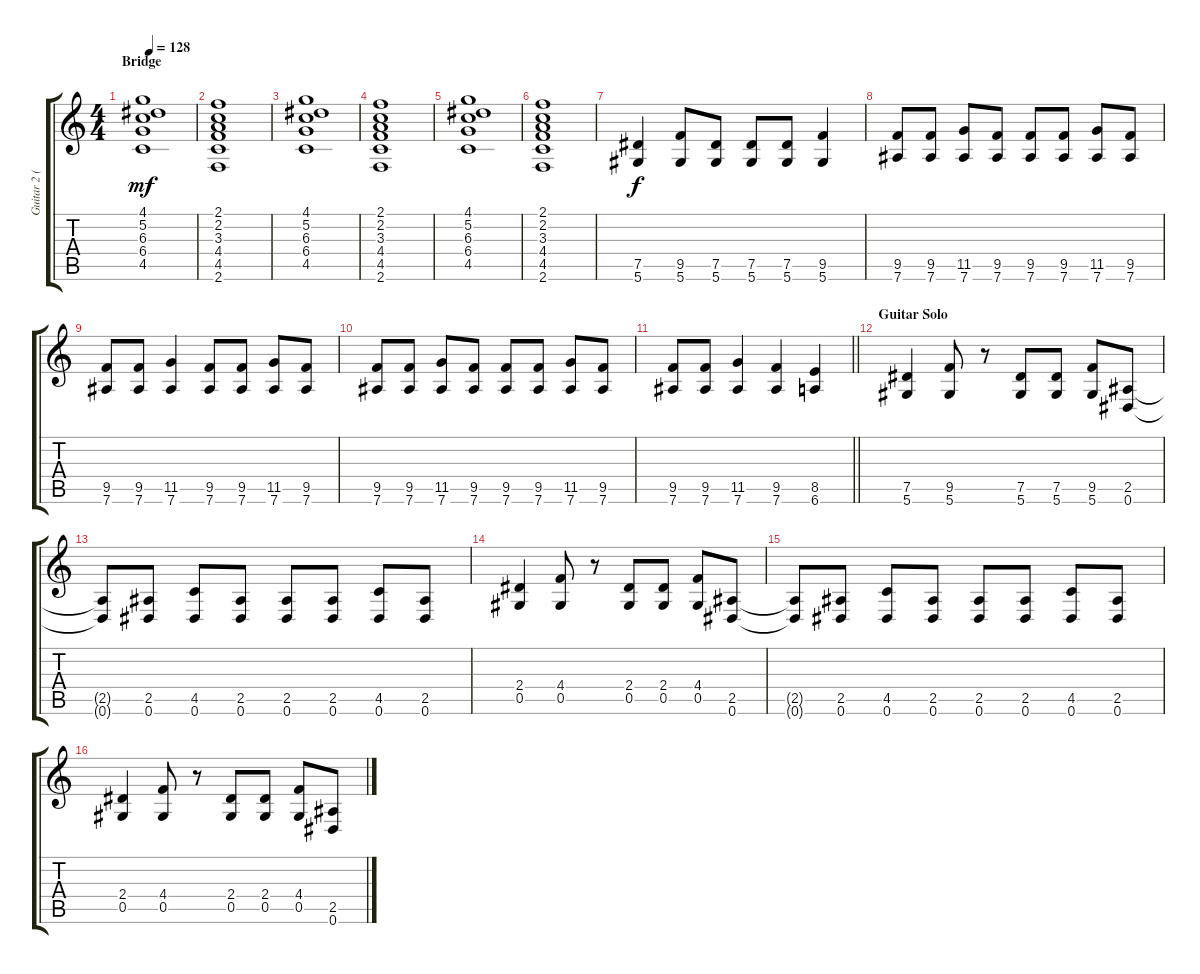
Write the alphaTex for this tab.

\track ("Guitar 2 (Izzy Stradlin')" "Guitar 2 (") {instrument distortionguitar}
\staff {score tabs}
\tuning (Eb4 Bb3 Gb3 Db3 Ab2 Eb2) {hide}
\ts (4 4)
\section ("" "Bridge")
\tempo 128
\clef g2
\ks c
(4.1 5.2 6.3 6.4 4.5).1{dy mf} |
(2.1 2.2 3.3 4.4 4.5 2.6).1 |
(4.1 5.2 6.3 6.4 4.5).1 |
(2.1 2.2 3.3 4.4 4.5 2.6).1 |
(4.1 5.2 6.3 6.4 4.5).1 |
(2.1 2.2 3.3 4.4 4.5 2.6).1 |
(7.5 5.6).4{dy f} (9.5 5.6).8 (7.5 5.6).8 (7.5 5.6).8 (7.5 5.6).8 (9.5 5.6).4 |
(9.5 7.6).8 (9.5 7.6).8 (11.5 7.6).8 (9.5 7.6).8 (9.5 7.6).8 (9.5 7.6).8 (11.5 7.6).8 (9.5 7.6).8 |
(9.5 7.6).8 (9.5 7.6).8 (11.5 7.6).4 (9.5 7.6).8 (9.5 7.6).8 (11.5 7.6).8 (9.5 7.6).8 |
(9.5 7.6).8 (9.5 7.6).8 (11.5 7.6).8 (9.5 7.6).8 (9.5 7.6).8 (9.5 7.6).8 (11.5 7.6).8 (9.5 7.6).8 |
\barLineRight lightlight
(9.5 7.6).8 (9.5 7.6).8 (11.5 7.6).4 (9.5 7.6).4 (8.5 6.6).4 |
\section ("" "Guitar Solo")
(7.5 5.6).4 (9.5 5.6).8 r.8 (7.5 5.6).8 (7.5 5.6).8 (9.5 5.6).8 (2.5 0.6).8 |
(2.5{t} 0.6{t}).8 (2.5 0.6).8 (4.5 0.6).8 (2.5 0.6).8 (2.5 0.6).8 (2.5 0.6).8 (4.5 0.6).8 (2.5 0.6).8 |
(2.4 0.5).4 (4.4 0.5).8 r.8 (2.4 0.5).8 (2.4 0.5).8 (4.4 0.5).8 (2.5 0.6).8 |
(2.5{t} 0.6{t}).8 (2.5 0.6).8 (4.5 0.6).8 (2.5 0.6).8 (2.5 0.6).8 (2.5 0.6).8 (4.5 0.6).8 (2.5 0.6).8 |
(2.4 0.5).4 (4.4 0.5).8 r.8 (2.4 0.5).8 (2.4 0.5).8 (4.4 0.5).8 (2.5 0.6).8
